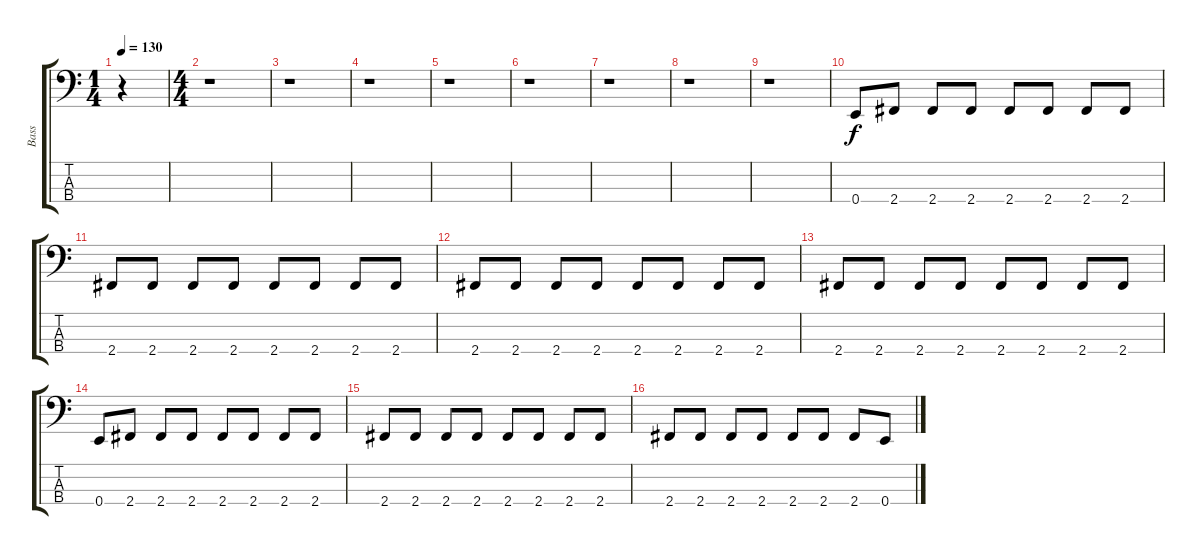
\track ("Bass" "Bass") {instrument electricbasspick}
\staff {score tabs}
\tuning (G2 D2 A1 E1) {hide}
\ts (1 4)
\tempo 130
\clef f4
\ks c
r.4{dy f instrument electricbasspick} |
\ts (4 4)
r.1 |
r.1 |
r.1 |
r.1 |
r.1 |
r.1 |
r.1 |
r.1 |
0.4.8 2.4.8 2.4.8 2.4.8 2.4.8 2.4.8 2.4.8 2.4.8 |
2.4.8 2.4.8 2.4.8 2.4.8 2.4.8 2.4.8 2.4.8 2.4.8 |
2.4.8 2.4.8 2.4.8 2.4.8 2.4.8 2.4.8 2.4.8 2.4.8 |
2.4.8 2.4.8 2.4.8 2.4.8 2.4.8 2.4.8 2.4.8 2.4.8 |
0.4.8 2.4.8 2.4.8 2.4.8 2.4.8 2.4.8 2.4.8 2.4.8 |
2.4.8 2.4.8 2.4.8 2.4.8 2.4.8 2.4.8 2.4.8 2.4.8 |
2.4.8 2.4.8 2.4.8 2.4.8 2.4.8 2.4.8 2.4.8 0.4.8
